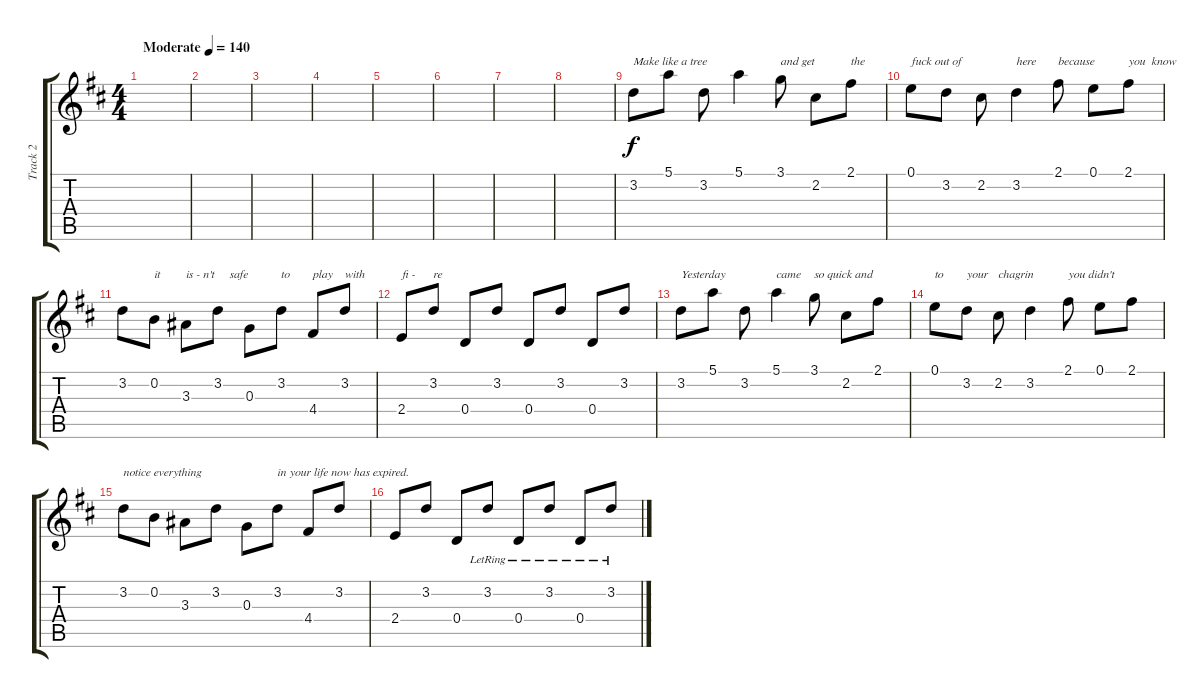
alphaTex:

\track ("Track 2" "Track 2") {instrument overdrivenguitar}
\staff {score tabs}
\tuning (E4 B3 G3 D3 A2 D2) {hide}
\ts (4 4)
\tempo (140 "Moderate")
\clef g2
\ks d
|
|
|
|
|
|
|
|
3.2.8{txt "Make like a tree"} 5.1.8 3.2.8 5.1.4 3.1.8{txt "and get"} 2.2.8 2.1.8{txt "the"} |
0.1.8{txt "fuck out of"} 3.2.8 2.2.8 3.2.4{txt "here"} 2.1.8{txt "because"} 0.1.8 2.1.8{txt "you  know"} |
3.2.8 0.2.8{txt "it"} 3.3.8{txt "is - n't"} 3.2.8{txt "    safe"} 0.3.8 3.2.8{txt "to"} 4.4.8{txt "play"} 3.2.8{txt "with"} |
2.4.8{txt "fi -"} 3.2.8{txt "re"} 0.4.8 3.2.8 0.4.8 3.2.8 0.4.8 3.2.8 |
3.2.8{txt "Yesterday"} 5.1.8 3.2.8 5.1.4{txt "came"} 3.1.8{txt "so quick and"} 2.2.8 2.1.8 |
0.1.8{txt "to"} 3.2.8{txt "your"} 2.2.8{txt "chagrin"} 3.2.4 2.1.8{txt "you didn't"} 0.1.8 2.1.8 |
3.2.8{txt "notice everything"} 0.2.8 3.3.8 3.2.8 0.3.8 3.2.8{txt "in your life now has expired."} 4.4.8 3.2.8 |
2.4.8 3.2.8 0.4.8 3.2{lr}.8 0.4{lr}.8 3.2{lr}.8 0.4{lr}.8 3.2{lr}.8
